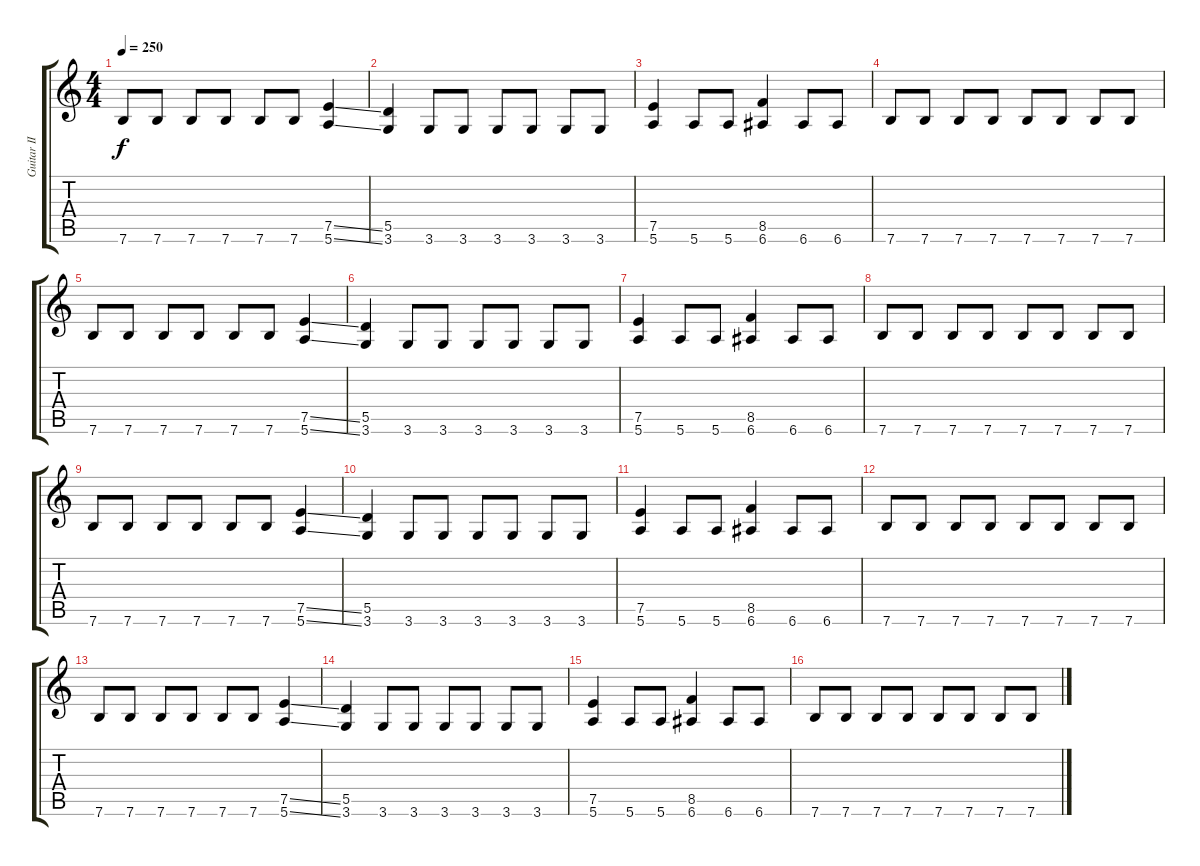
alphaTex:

\track ("Guitar II" "Guitar II") {instrument overdrivenguitar}
\staff {score tabs}
\tuning (E4 B3 G3 D3 A2 E2) {hide}
\ts (4 4)
\tempo 250
\clef g2
\ks c
7.6.8{dy f} 7.6.8 7.6.8 7.6.8 7.6.8 7.6.8 (7.5{ss} 5.6{ss}).4 |
(5.5 3.6).4 3.6.8 3.6.8 3.6.8 3.6.8 3.6.8 3.6.8 |
(7.5 5.6).4 5.6.8 5.6.8 (8.5 6.6).4 6.6.8 6.6.8 |
7.6.8 7.6.8 7.6.8 7.6.8 7.6.8 7.6.8 7.6.8 7.6.8 |
7.6.8 7.6.8 7.6.8 7.6.8 7.6.8 7.6.8 (7.5{ss} 5.6{ss}).4 |
(5.5 3.6).4 3.6.8 3.6.8 3.6.8 3.6.8 3.6.8 3.6.8 |
(7.5 5.6).4 5.6.8 5.6.8 (8.5 6.6).4 6.6.8 6.6.8 |
7.6.8 7.6.8 7.6.8 7.6.8 7.6.8 7.6.8 7.6.8 7.6.8 |
7.6.8 7.6.8 7.6.8 7.6.8 7.6.8 7.6.8 (7.5{ss} 5.6{ss}).4 |
(5.5 3.6).4 3.6.8 3.6.8 3.6.8 3.6.8 3.6.8 3.6.8 |
(7.5 5.6).4 5.6.8 5.6.8 (8.5 6.6).4 6.6.8 6.6.8 |
7.6.8 7.6.8 7.6.8 7.6.8 7.6.8 7.6.8 7.6.8 7.6.8 |
7.6.8 7.6.8 7.6.8 7.6.8 7.6.8 7.6.8 (7.5{ss} 5.6{ss}).4 |
(5.5 3.6).4 3.6.8 3.6.8 3.6.8 3.6.8 3.6.8 3.6.8 |
(7.5 5.6).4 5.6.8 5.6.8 (8.5 6.6).4 6.6.8 6.6.8 |
7.6.8 7.6.8 7.6.8 7.6.8 7.6.8 7.6.8 7.6.8 7.6.8
